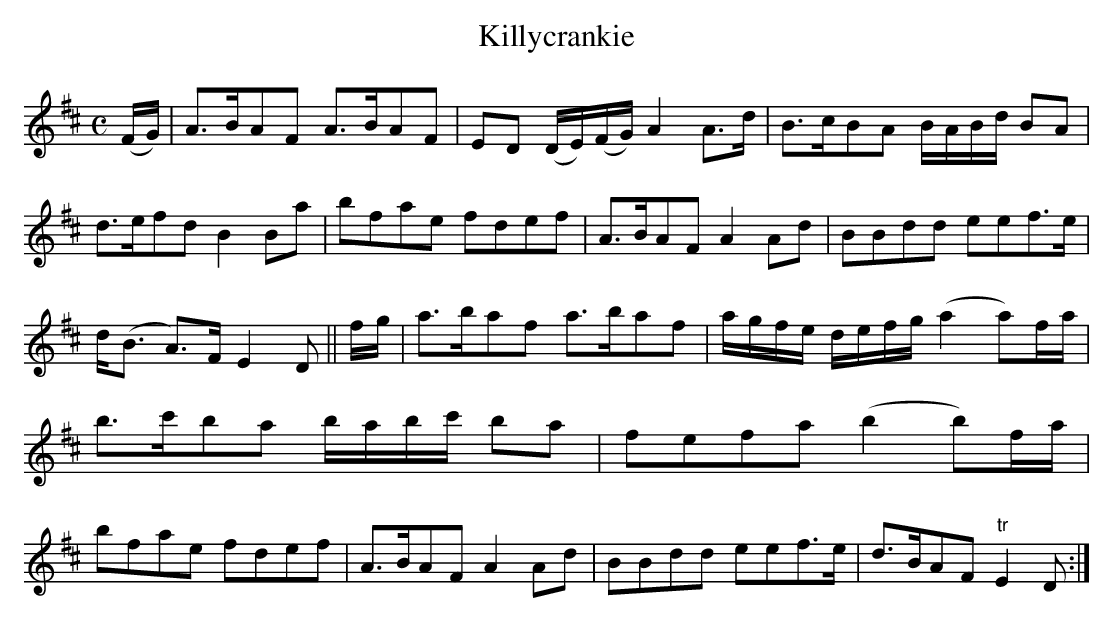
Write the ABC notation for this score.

X:1
T:Killycrankie
M:C
K:D
(F/G/)|\
A>BAF A>BAF| ED (D/E/)(F/G/) A2 A>d|\
B>cBA B/A/B/d/ BA| d>efd B2Ba|\
bfae fdef| A>BAF A2Ad|\
BBdd eef>e| d/(B3/2 A3/2)F/ E2D||\
f/g/|\
a>baf a>baf| a/g/f/e/ d/e/f/g/ (a2 a)f/a/|\
b>c'ba b/a/b/c'/ ba|fefa (b2 b)f/a/|\
bfae fdef| A>BAF A2Ad| BBdd eef>e| d>BAF "tr"E2 D:|
